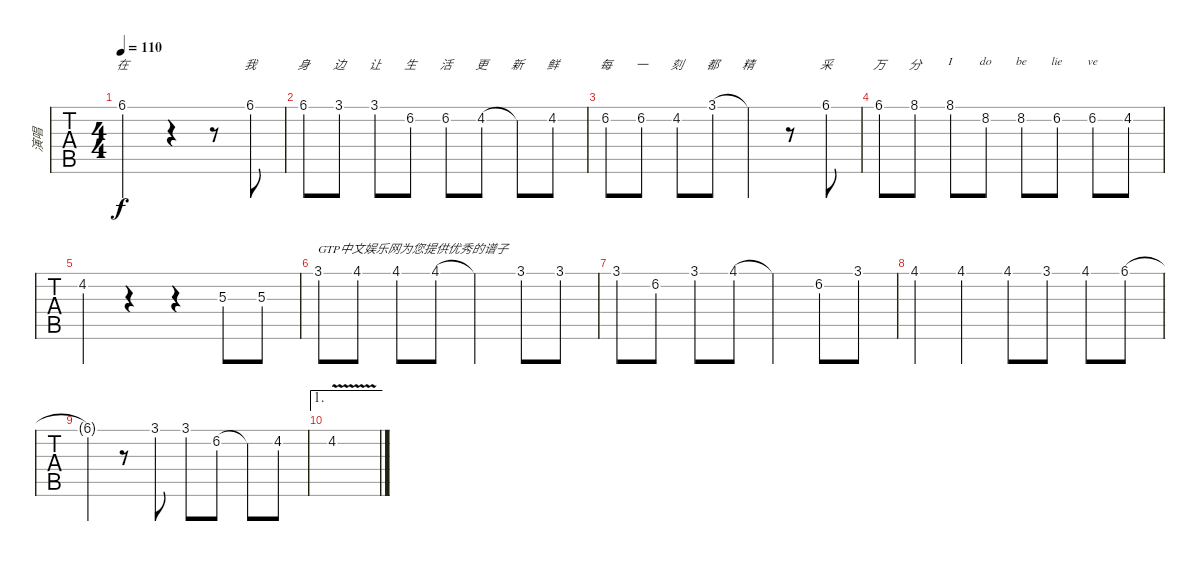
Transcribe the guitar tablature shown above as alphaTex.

\track ("演唱" "演唱") {instrument overdrivenguitar}
\staff {tabs}
\tuning (E4 B3 G3 D3 A2 E2) {hide}
\ts (4 4)
\tempo 110
\clef g2
\ks c
6.1{t}.2{lyrics (0 "在") lyrics (1 "") lyrics (2 "") lyrics (3 "") lyrics (4 "") dy f} r.4 r.8 6.1.8{lyrics (0 "我") lyrics (1 "") lyrics (2 "") lyrics (3 "") lyrics (4 "")} |
6.1.8{lyrics (0 "身") lyrics (1 "") lyrics (2 "") lyrics (3 "") lyrics (4 "")} 3.1.8{lyrics (0 "边") lyrics (1 "") lyrics (2 "") lyrics (3 "") lyrics (4 "")} 3.1.8{lyrics (0 "让") lyrics (1 "") lyrics (2 "") lyrics (3 "") lyrics (4 "")} 6.2.8{lyrics (0 "生") lyrics (1 "") lyrics (2 "") lyrics (3 "") lyrics (4 "")} 6.2.8{lyrics (0 "活") lyrics (1 "") lyrics (2 "") lyrics (3 "") lyrics (4 "")} 4.2.8{lyrics (0 "更") lyrics (1 "") lyrics (2 "") lyrics (3 "") lyrics (4 "")} 4.2{t}.8{lyrics (0 "新") lyrics (1 "") lyrics (2 "") lyrics (3 "") lyrics (4 "")} 4.2.8{lyrics (0 "鲜") lyrics (1 "") lyrics (2 "") lyrics (3 "") lyrics (4 "")} |
6.2.8{lyrics (0 "每") lyrics (1 "") lyrics (2 "") lyrics (3 "") lyrics (4 "")} 6.2.8{lyrics (0 "一") lyrics (1 "") lyrics (2 "") lyrics (3 "") lyrics (4 "")} 4.2.8{lyrics (0 "刻") lyrics (1 "") lyrics (2 "") lyrics (3 "") lyrics (4 "")} 3.1.8{lyrics (0 "都") lyrics (1 "") lyrics (2 "") lyrics (3 "") lyrics (4 "")} 3.1{t}.4{lyrics (0 "精") lyrics (1 "") lyrics (2 "") lyrics (3 "") lyrics (4 "")} r.8 6.1.8{lyrics (0 "采") lyrics (1 "") lyrics (2 "") lyrics (3 "") lyrics (4 "")} |
6.1.8{lyrics (0 "万") lyrics (1 "") lyrics (2 "") lyrics (3 "") lyrics (4 "")} 8.1.8{lyrics (0 "分") lyrics (1 "") lyrics (2 "") lyrics (3 "") lyrics (4 "")} 8.1.8{lyrics (0 "I") lyrics (1 "") lyrics (2 "") lyrics (3 "") lyrics (4 "")} 8.2.8{lyrics (0 "do") lyrics (1 "") lyrics (2 "") lyrics (3 "") lyrics (4 "")} 8.2.8{lyrics (0 "be") lyrics (1 "") lyrics (2 "") lyrics (3 "") lyrics (4 "")} 6.2.8{lyrics (0 "lie") lyrics (1 "") lyrics (2 "") lyrics (3 "") lyrics (4 "")} 6.2.8{lyrics (0 "ve") lyrics (1 "") lyrics (2 "") lyrics (3 "") lyrics (4 "")} 4.2.8 |
4.2.4 r.4 r.4 5.3.8 5.3.8 |
3.1.8{txt "GTP中文娱乐网为您提供优秀的谱子"} 4.1.8 4.1.8 4.1.8 4.1{t}.4 3.1.8 3.1.8 |
3.1.8 6.2.8 3.1.8 4.1.8 4.1{t}.4 6.2.8 3.1.8 |
4.1.4 4.1.4 4.1.8 3.1.8 4.1.8 6.1.8 |
6.1{t}.4 r.8 3.1.8 3.1.8 6.2.8 6.2{t}.8 4.2.8 |
\ae 1
4.2{v}.1
